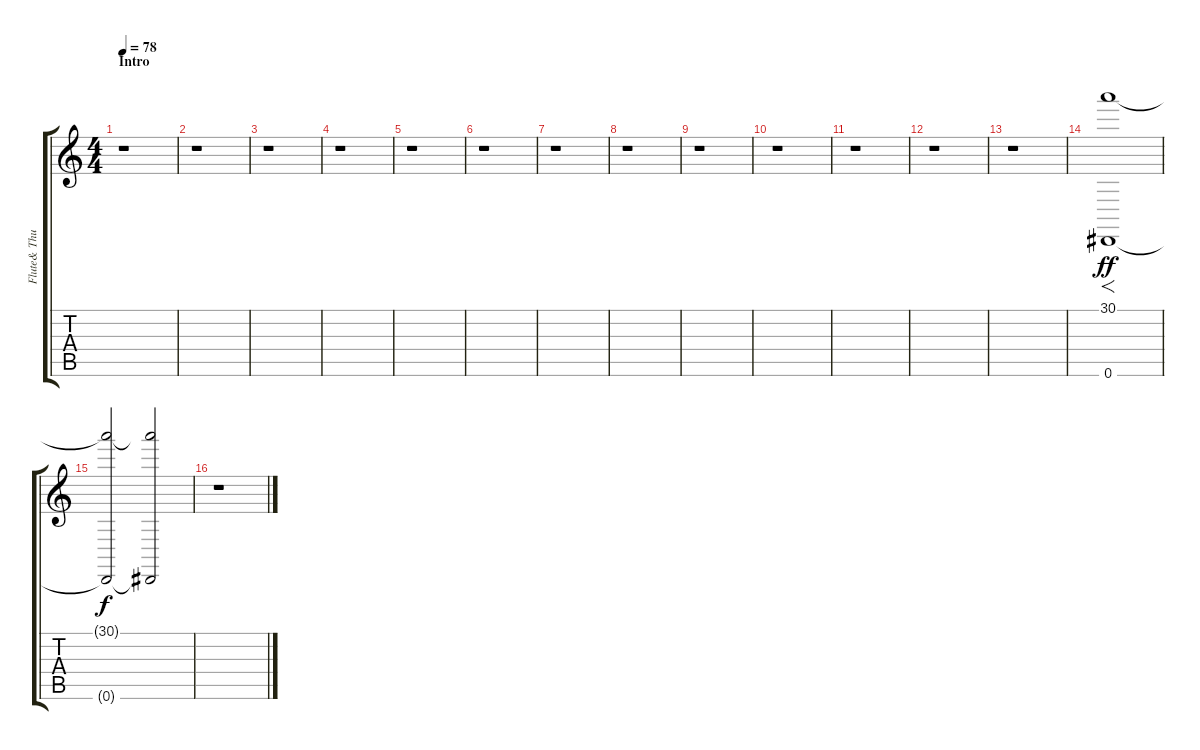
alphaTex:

\track ("Flute& Thunder" "Flute& Thu") {instrument flute}
\staff {score tabs}
\tuning (Eb4 Bb3 Gb3 Db3 Ab2 Eb2) {hide}
\ts (4 4)
\section ("" "Intro")
\tempo 78
\clef g2
\ks c
r.1{dy ff instrument flute} |
r.1 |
r.1 |
r.1 |
r.1 |
r.1 |
r.1 |
r.1 |
r.1 |
r.1 |
r.1 |
r.1 |
r.1 |
(30.1 0.6).1{f instrument seashore} |
(30.1{t} 0.6{t}).2{dy f} (30.1{t} 0.6{t}).2 |
r.1{instrument flute}
